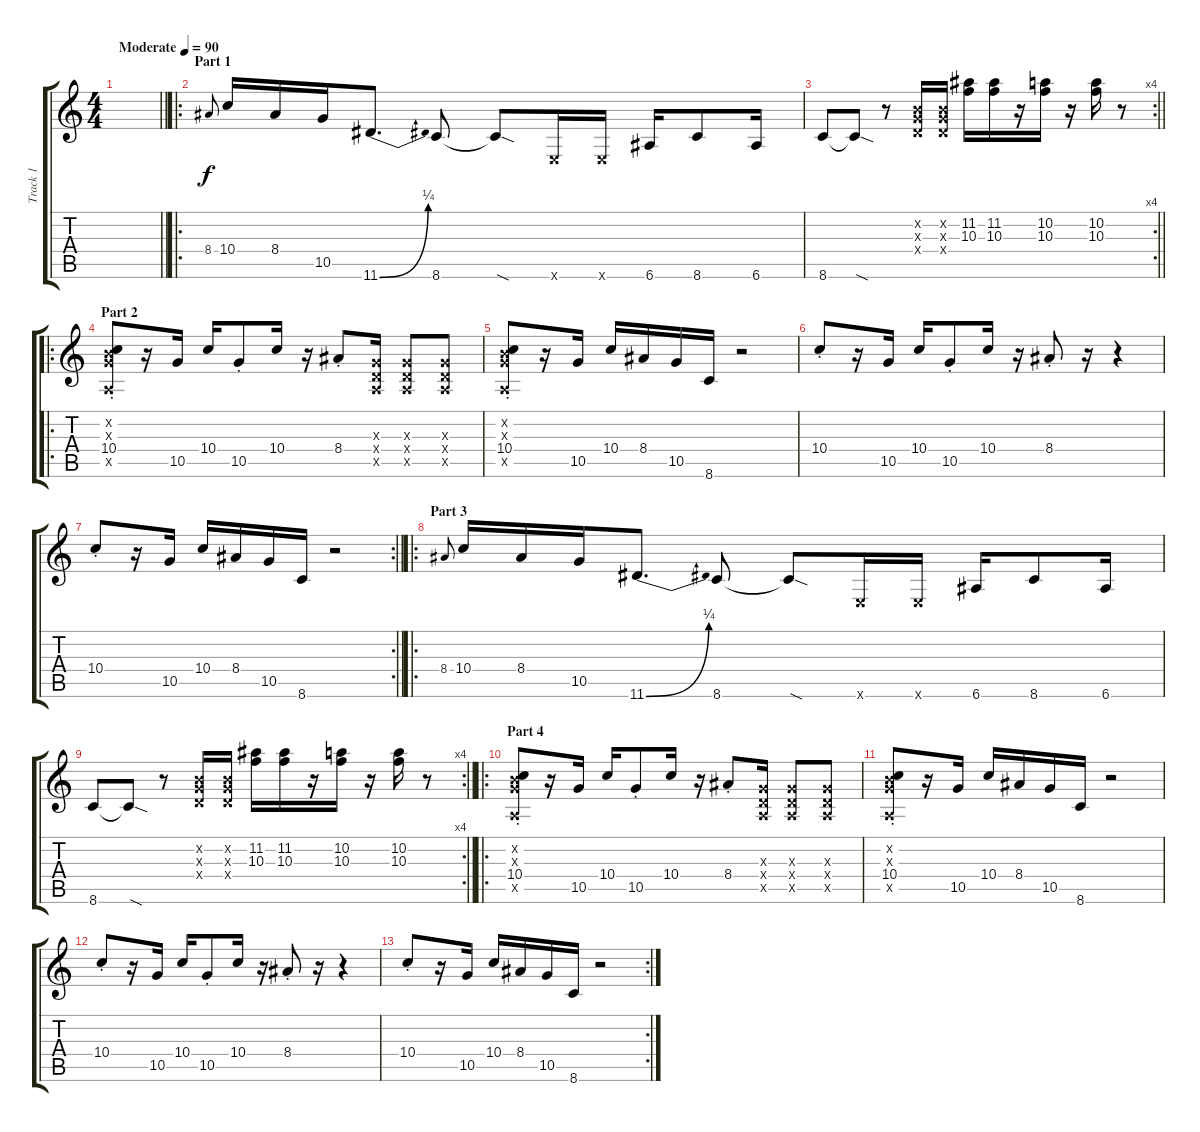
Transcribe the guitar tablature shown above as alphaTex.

\track ("Track 1" "Track 1") {instrument electricguitarjazz}
\staff {score tabs}
\tuning (E4 B3 G3 D3 A2 E2) {hide}
\ts (4 4)
\tempo (90 "Moderate")
\clef g2
\barLineRight lightlight
\ks c
|
\ro
\section ("" "Part 1")
8.4.8{gr onbeat} 10.4.16 8.4.16 10.5.16 11.6{be (bend 0 0 60 1)}.8{d} 8.6.8 8.6{sod t}.8 0.6{x}.16 0.6{x}.16 6.6.16 8.6.8 6.6.16 |
\rc 4
\barLineRight lightlight
8.6.8 8.6{sod t}.8 r.8 (0.2{x} 0.3{x} 0.4{x}).16 (0.2{x} 0.3{x} 0.4{x}).16 (11.2 10.3).16 (11.2 10.3).16 r.16 (10.2 10.3).16 r.16 (10.2 10.3).16 r.8 |
\ro
\section ("" "Part 2")
(0.2{x} 0.3{x} 10.4{st} 0.5{x}).8 r.16 10.5.16 10.4.16 10.5{st}.8 10.4.16 r.16 8.4{st}.8 (0.3{x} 0.4{x} 0.5{x}).16 (0.3{x} 0.4{x} 0.5{x}).8 (0.3{x} 0.4{x} 0.5{x}).8 |
(0.2{x} 0.3{x} 10.4{st} 0.5{x}).8 r.16 10.5.16 10.4.16 8.4.16 10.5.16 8.6.16 r.2 |
10.4{st}.8 r.16 10.5.16 10.4.16 10.5{st}.8 10.4.16 r.16 8.4{st}.8 r.16 r.4 |
\rc 2
\barLineRight lightlight
10.4{st}.8 r.16 10.5.16 10.4.16 8.4.16 10.5.16 8.6.16 r.2 |
\ro
\section ("" "Part 3")
8.4.8{gr onbeat} 10.4.16 8.4.16 10.5.16 11.6{be (bend 0 0 60 1)}.8{d} 8.6.8 8.6{sod t}.8 0.6{x}.16 0.6{x}.16 6.6.16 8.6.8 6.6.16 |
\rc 4
\barLineRight lightlight
8.6.8 8.6{sod t}.8 r.8 (0.2{x} 0.3{x} 0.4{x}).16 (0.2{x} 0.3{x} 0.4{x}).16 (11.2 10.3).16 (11.2 10.3).16 r.16 (10.2 10.3).16 r.16 (10.2 10.3).16 r.8 |
\ro
\section ("" "Part 4")
(0.2{x} 0.3{x} 10.4{st} 0.5{x}).8 r.16 10.5.16 10.4.16 10.5{st}.8 10.4.16 r.16 8.4{st}.8 (0.3{x} 0.4{x} 0.5{x}).16 (0.3{x} 0.4{x} 0.5{x}).8 (0.3{x} 0.4{x} 0.5{x}).8 |
(0.2{x} 0.3{x} 10.4{st} 0.5{x}).8 r.16 10.5.16 10.4.16 8.4.16 10.5.16 8.6.16 r.2 |
10.4{st}.8 r.16 10.5.16 10.4.16 10.5{st}.8 10.4.16 r.16 8.4{st}.8 r.16 r.4 |
\rc 2
10.4{st}.8 r.16 10.5.16 10.4.16 8.4.16 10.5.16 8.6.16 r.2
